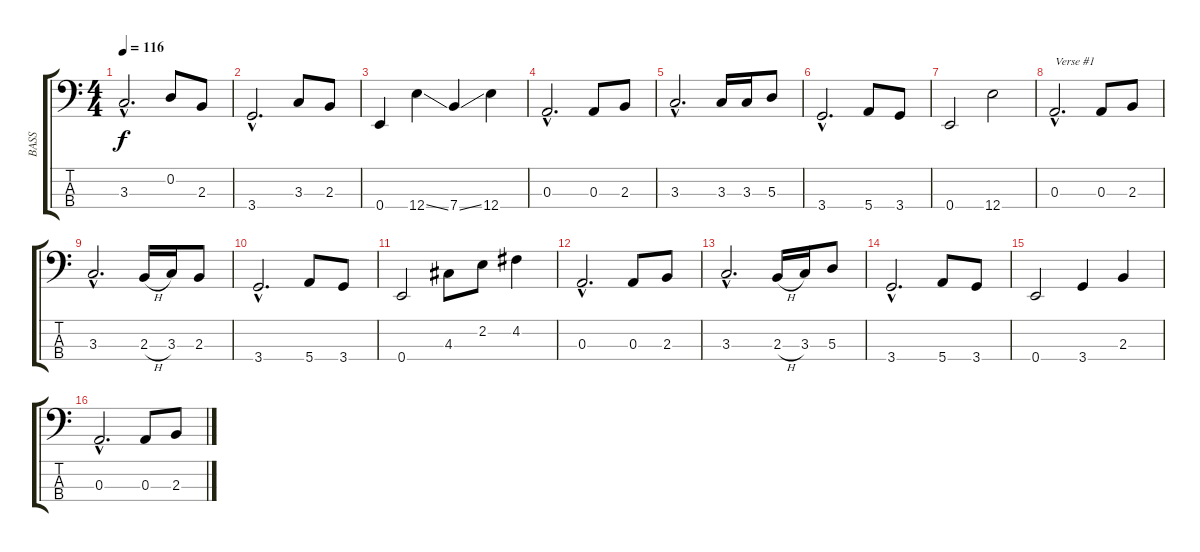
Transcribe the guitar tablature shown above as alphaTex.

\track ("BASS" "BASS") {instrument electricbassfinger}
\staff {score tabs}
\tuning (G2 D2 A1 E1) {hide}
\ts (4 4)
\tempo 116
\clef f4
\ks c
3.3{hac}.2{d dy f} 0.2.8 2.3.8 |
3.4{hac}.2{d} 3.3.8 2.3.8 |
0.4.4 12.4{ss}.4 7.4{ss}.4 12.4.4 |
0.3{hac}.2{d} 0.3.8 2.3.8 |
3.3{hac}.2{d} 3.3.16 3.3.16 5.3.8 |
3.4{hac}.2{d} 5.4.8 3.4.8 |
0.4.2 12.4.2 |
0.3{hac}.2{d txt "Verse #1"} 0.3.8 2.3.8 |
3.3{hac}.2{d} 2.3{h}.16 3.3.16 2.3.8 |
3.4{hac}.2{d} 5.4.8 3.4.8 |
0.4.2 4.3.8 2.2.8 4.2.4 |
0.3{hac}.2{d} 0.3.8 2.3.8 |
3.3{hac}.2{d} 2.3{h}.16 3.3.16 5.3.8 |
3.4{hac}.2{d} 5.4.8 3.4.8 |
0.4.2 3.4.4 2.3.4 |
0.3{hac}.2{d} 0.3.8 2.3.8
